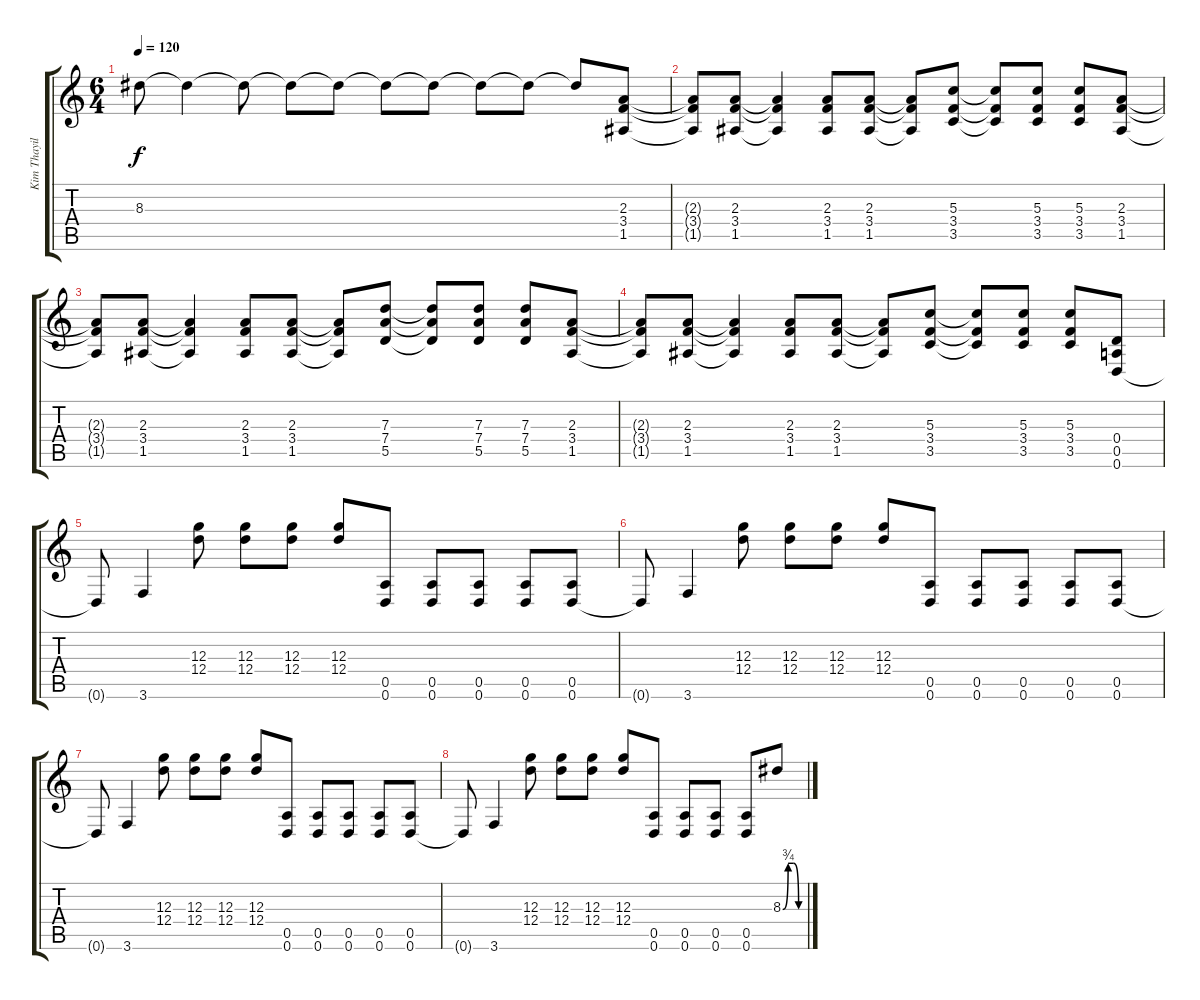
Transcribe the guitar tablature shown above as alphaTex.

\track ("Kim Thayil (Lead Gtr)" "Kim Thayil") {instrument distortionguitar}
\staff {score tabs}
\tuning (E4 B3 G3 D3 A2 D2) {hide}
\ts (6 4)
\tempo 120
\clef g2
\ks c
8.3{t}.8{dy f} 8.3{t}.4 8.3{t}.8 8.3{t}.8 8.3{t}.8 8.3{t}.8 8.3{t}.8 8.3{t}.8 8.3{t}.8 8.3{t}.8 (2.3 3.4 1.5).8 |
(2.3{t} 3.4{t} 1.5{t}).8 (2.3 3.4 1.5).8 (2.3{t} 3.4{t} 1.5{t}).4 (2.3 3.4 1.5).8 (2.3 3.4 1.5).8 (2.3{t} 3.4{t} 1.5{t}).8 (5.3 3.4 3.5).8 (5.3{t} 3.4{t} 3.5{t}).8 (5.3 3.4 3.5).8 (5.3 3.4 3.5).8 (2.3 3.4 1.5).8 |
(2.3{t} 3.4{t} 1.5{t}).8 (2.3 3.4 1.5).8 (2.3{t} 3.4{t} 1.5{t}).4 (2.3 3.4 1.5).8 (2.3 3.4 1.5).8 (2.3{t} 3.4{t} 1.5{t}).8 (7.3 7.4 5.5).8 (7.3{t} 7.4{t} 5.5{t}).8 (7.3 7.4 5.5).8 (7.3 7.4 5.5).8 (2.3 3.4 1.5).8 |
(2.3{t} 3.4{t} 1.5{t}).8 (2.3 3.4 1.5).8 (2.3{t} 3.4{t} 1.5{t}).4 (2.3 3.4 1.5).8 (2.3 3.4 1.5).8 (2.3{t} 3.4{t} 1.5{t}).8 (5.3 3.4 3.5).8 (5.3{t} 3.4{t} 3.5{t}).8 (5.3 3.4 3.5).8 (5.3 3.4 3.5).8 (0.4 0.5 0.6).8 |
0.6{t}.8 3.6.4 (12.3 12.4).8 (12.3 12.4).8 (12.3 12.4).8 (12.3 12.4).8 (0.5 0.6).8 (0.5 0.6).8 (0.5 0.6).8 (0.5 0.6).8 (0.5 0.6).8 |
0.6{t}.8 3.6.4 (12.3 12.4).8 (12.3 12.4).8 (12.3 12.4).8 (12.3 12.4).8 (0.5 0.6).8 (0.5 0.6).8 (0.5 0.6).8 (0.5 0.6).8 (0.5 0.6).8 |
0.6{t}.8 3.6.4 (12.3 12.4).8 (12.3 12.4).8 (12.3 12.4).8 (12.3 12.4).8 (0.5 0.6).8 (0.5 0.6).8 (0.5 0.6).8 (0.5 0.6).8 (0.5 0.6).8 |
0.6{t}.8 3.6.4 (12.3 12.4).8 (12.3 12.4).8 (12.3 12.4).8 (12.3 12.4).8 (0.5 0.6).8 (0.5 0.6).8 (0.5 0.6).8 (0.5 0.6).8 8.3{be (custom 0 0 15 3 30 3 45 0 60 0)}.8
